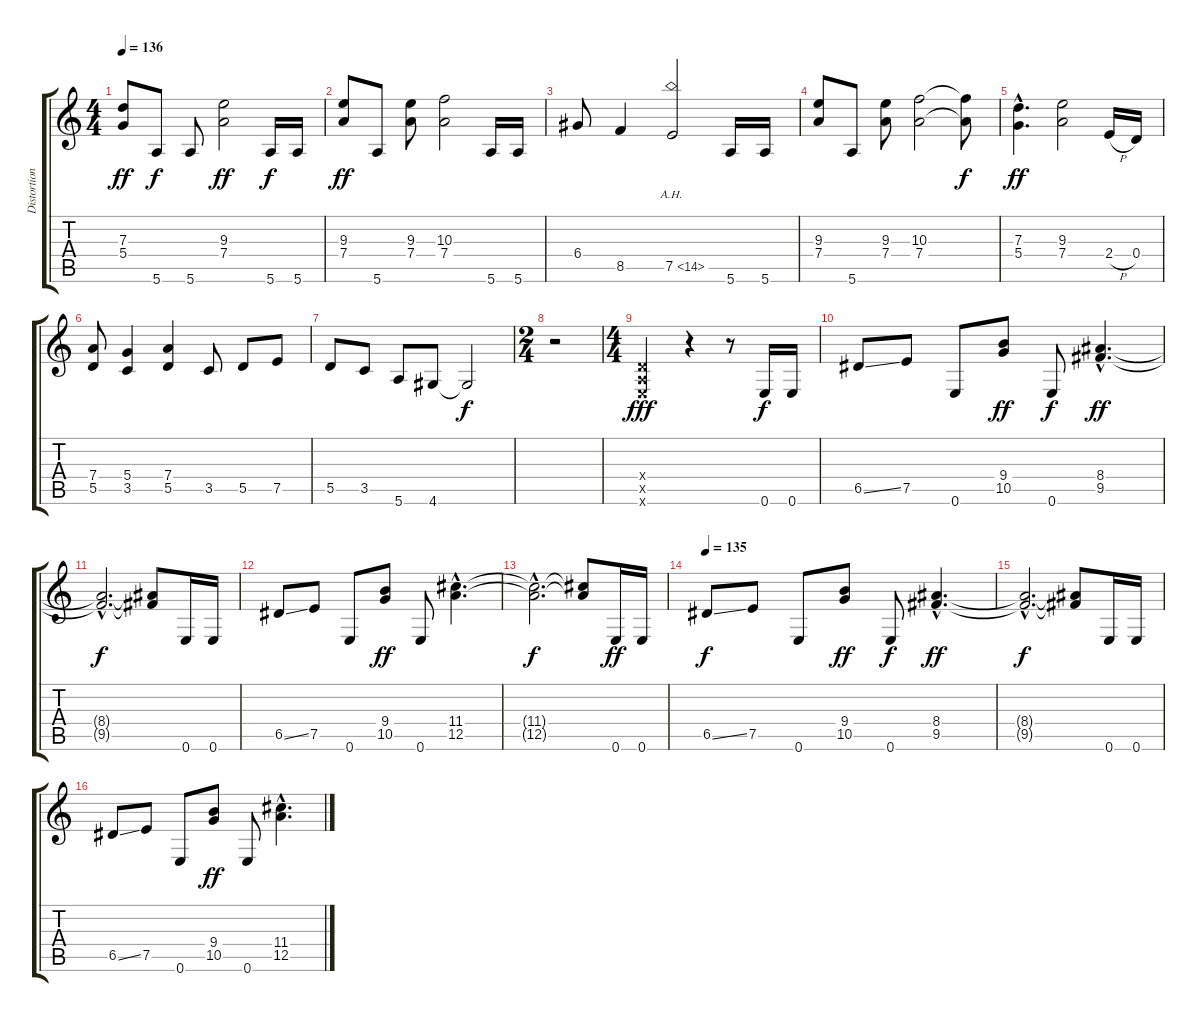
\track ("Distortion" "Distortion") {instrument distortionguitar}
\staff {score tabs}
\tuning (E4 B3 G3 D3 A2 E2) {hide}
\ts (4 4)
\tempo 136
\clef g2
\ks c
(7.3 5.4).8{dy ff} 5.6.8{dy f} 5.6.8 (9.3 7.4).2{dy ff} 5.6.16{dy f} 5.6.16 |
(9.3 7.4).8{dy ff} 5.6.8 (9.3 7.4).8 (10.3 7.4).2 5.6.16 5.6.16 |
6.4.8 8.5.4 7.5{ah 7}.2 5.6.16 5.6.16 |
(9.3 7.4).8 5.6.8 (9.3 7.4).8 (10.3 7.4).2 (10.3{t} 7.4{t}).8{dy f} |
(7.3{hac} 5.4{hac}).4{d dy ff} (9.3 7.4).2 2.4{h}.16 0.4.16 |
(7.4 5.5).8 (5.4 3.5).4 (7.4 5.5).4 3.5.8 5.5.8 7.5.8 |
5.5.8 3.5.8 5.6.8 4.6.8 4.6{t}.2{dy f} |
\ts (2 4)
r.2 |
\ts (4 4)
(0.4{x} 0.5{x} 0.6{x}).2{dy fff} r.4 r.8 0.6.16{dy f} 0.6.16 |
6.5{ss}.8 7.5.8 0.6.8 (9.4 10.5).8{dy ff} 0.6.8{dy f} (8.4{hac} 9.5{hac}).4{d dy ff} |
(8.4{hac t} 9.5{hac t}).2{d dy f} (8.4{t} 9.5{t}).8 0.6.16 0.6.16 |
6.5{ss}.8 7.5.8 0.6.8 (9.4 10.5).8{dy ff} 0.6.8 (11.4{hac} 12.5{hac}).4{d} |
(11.4{hac t} 12.5{hac t}).2{d dy f} (11.4{t} 12.5{t}).8 0.6.16{dy ff} 0.6.16 |
\tempo 135
6.5{ss}.8{dy f} 7.5.8 0.6.8 (9.4 10.5).8{dy ff} 0.6.8{dy f} (8.4{hac} 9.5{hac}).4{d dy ff} |
(8.4{hac t} 9.5{hac t}).2{d dy f} (8.4{t} 9.5{t}).8 0.6.16 0.6.16 |
6.5{ss}.8 7.5.8 0.6.8 (9.4 10.5).8{dy ff} 0.6.8 (11.4{hac} 12.5{hac}).4{d}
